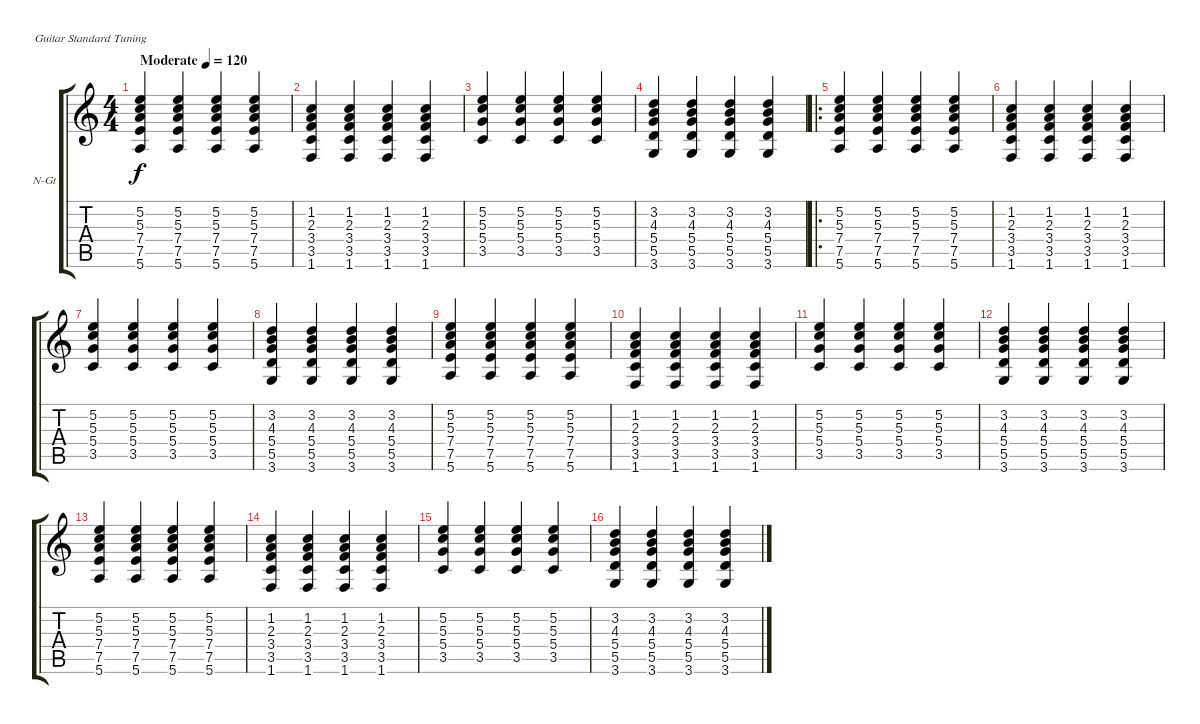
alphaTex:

\bracketExtendMode groupsimilarinstruments
\firstSystemTrackNameOrientation horizontal
\otherSystemsTrackNameOrientation horizontal
\track ("Pista 1" "N-Gt") {instrument acousticguitarnylon}
\staff {score tabs}
\tuning (E4 B3 G3 D3 A2 E2)
\ts (4 4)
\beaming (8 2 2 2 2)
\tempo (120 "Moderate")
\clef g2
\ks c
(5.2 5.3 7.4 7.5 5.6).4{dy f instrument acousticguitarnylon} (5.2 5.3 7.4 7.5 5.6).4 (5.2 5.3 7.4 7.5 5.6).4 (5.2 5.3 7.4 7.5 5.6).4 |
(1.2 2.3 3.4 3.5 1.6).4 (1.2 2.3 3.4 3.5 1.6).4 (1.2 2.3 3.4 3.5 1.6).4 (1.2 2.3 3.4 3.5 1.6).4 |
(5.2 5.3 5.4 3.5).4 (5.2 5.3 5.4 3.5).4 (5.2 5.3 5.4 3.5).4 (5.2 5.3 5.4 3.5).4 |
(3.2 4.3 5.4 5.5 3.6).4 (3.2 4.3 5.4 5.5 3.6).4 (3.2 4.3 5.4 5.5 3.6).4 (3.2 4.3 5.4 5.5 3.6).4 |
\ro
(5.2 5.3 7.4 7.5 5.6).4 (5.2 5.3 7.4 7.5 5.6).4 (5.2 5.3 7.4 7.5 5.6).4 (5.2 5.3 7.4 7.5 5.6).4 |
(1.2 2.3 3.4 3.5 1.6).4 (1.2 2.3 3.4 3.5 1.6).4 (1.2 2.3 3.4 3.5 1.6).4 (1.2 2.3 3.4 3.5 1.6).4 |
(5.2 5.3 5.4 3.5).4 (5.2 5.3 5.4 3.5).4 (5.2 5.3 5.4 3.5).4 (5.2 5.3 5.4 3.5).4 |
(3.2 4.3 5.4 5.5 3.6).4 (3.2 4.3 5.4 5.5 3.6).4 (3.2 4.3 5.4 5.5 3.6).4 (3.2 4.3 5.4 5.5 3.6).4 |
(5.2 5.3 7.4 7.5 5.6).4 (5.2 5.3 7.4 7.5 5.6).4 (5.2 5.3 7.4 7.5 5.6).4 (5.2 5.3 7.4 7.5 5.6).4 |
(1.2 2.3 3.4 3.5 1.6).4 (1.2 2.3 3.4 3.5 1.6).4 (1.2 2.3 3.4 3.5 1.6).4 (1.2 2.3 3.4 3.5 1.6).4 |
(5.2 5.3 5.4 3.5).4 (5.2 5.3 5.4 3.5).4 (5.2 5.3 5.4 3.5).4 (5.2 5.3 5.4 3.5).4 |
(3.2 4.3 5.4 5.5 3.6).4 (3.2 4.3 5.4 5.5 3.6).4 (3.2 4.3 5.4 5.5 3.6).4 (3.2 4.3 5.4 5.5 3.6).4 |
(5.2 5.3 7.4 7.5 5.6).4 (5.2 5.3 7.4 7.5 5.6).4 (5.2 5.3 7.4 7.5 5.6).4 (5.2 5.3 7.4 7.5 5.6).4 |
(1.2 2.3 3.4 3.5 1.6).4 (1.2 2.3 3.4 3.5 1.6).4 (1.2 2.3 3.4 3.5 1.6).4 (1.2 2.3 3.4 3.5 1.6).4 |
(5.2 5.3 5.4 3.5).4 (5.2 5.3 5.4 3.5).4 (5.2 5.3 5.4 3.5).4 (5.2 5.3 5.4 3.5).4 |
(3.2 4.3 5.4 5.5 3.6).4 (3.2 4.3 5.4 5.5 3.6).4 (3.2 4.3 5.4 5.5 3.6).4 (3.2 4.3 5.4 5.5 3.6).4
